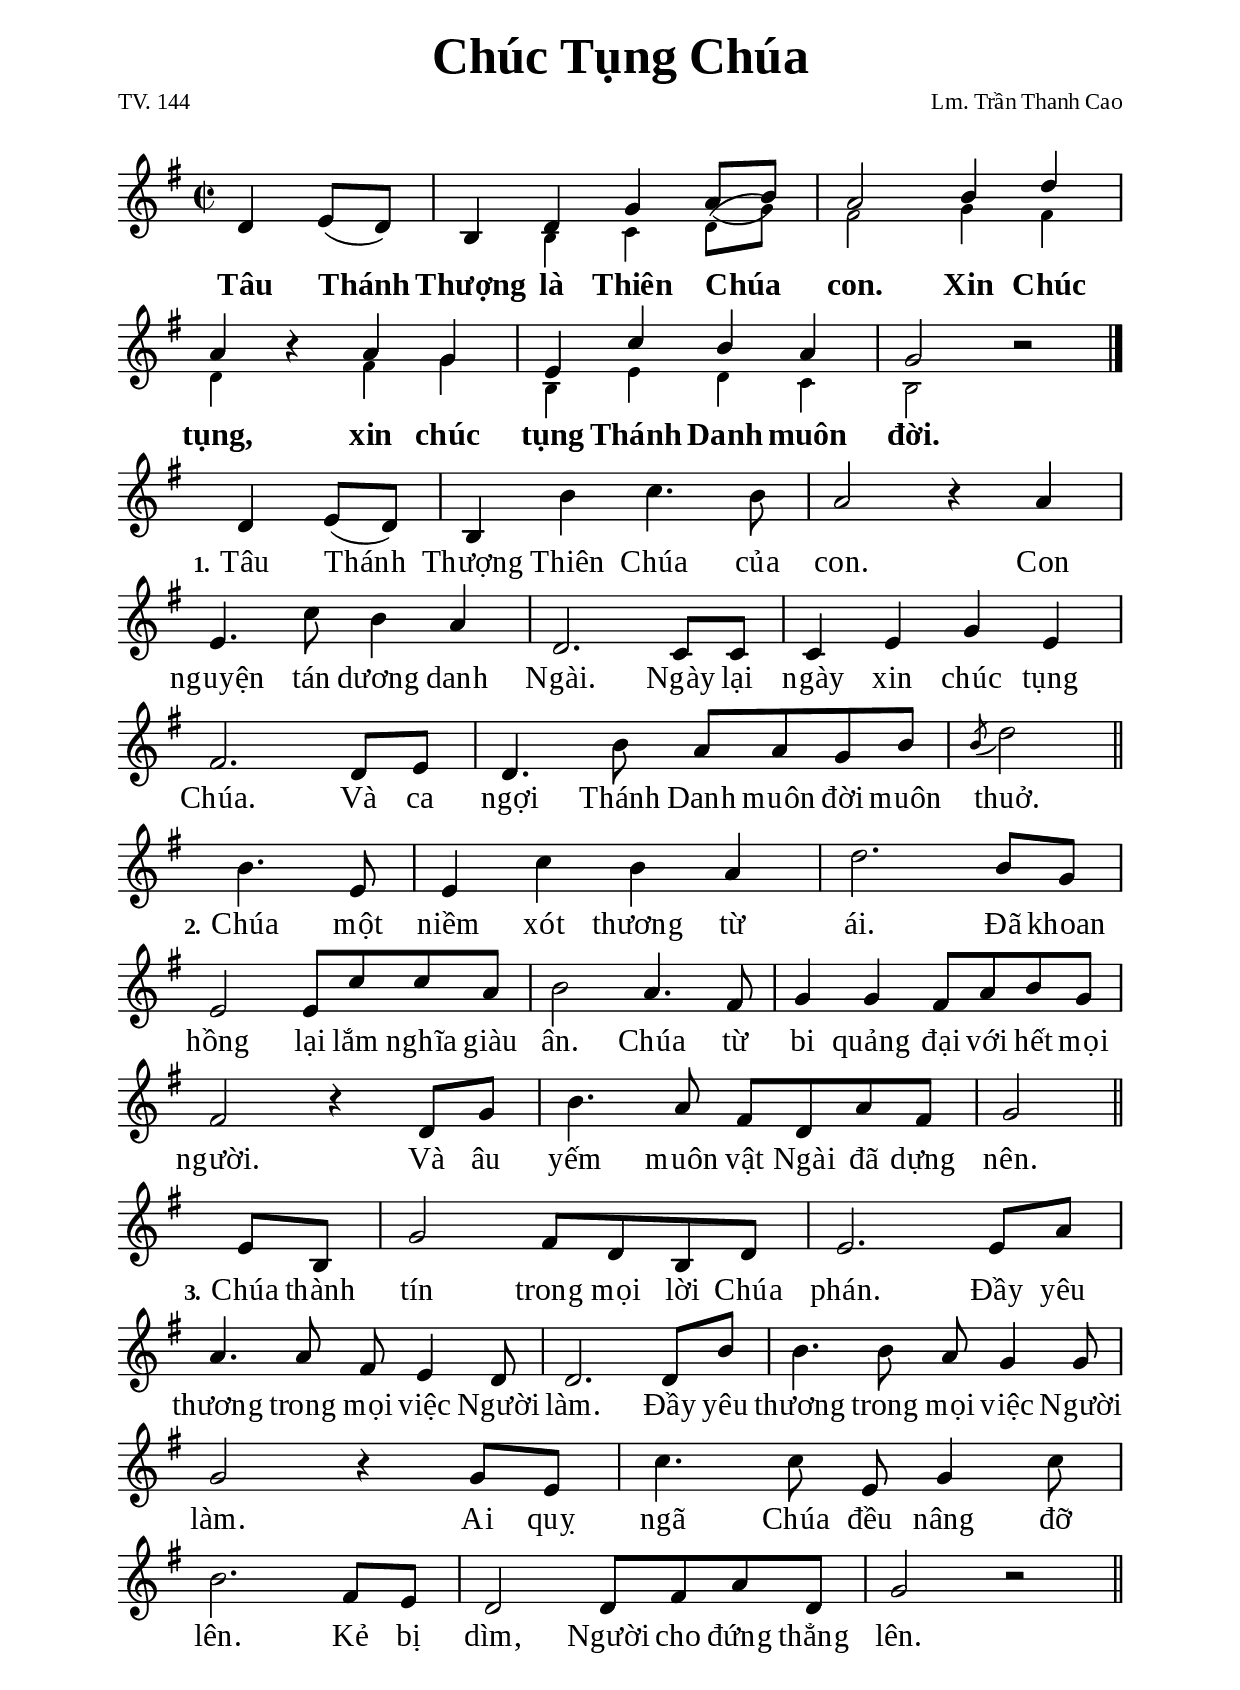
% Cài đặt chung
\version "2.20.0"
\include "english.ly"

\header {
  title = \markup { \fontsize #3 "Chúc Tụng Chúa" }
  poet = "TV. 144"
  composer = "Lm. Trần Thanh Cao"
  arranger = " "
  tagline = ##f
}

\paper {
  #(set-paper-size "a4")
  top-margin = 10\mm
  bottom-margin = 10\mm
  left-margin = 20\mm
  right-margin = 20\mm
  indent = #0
  #(define fonts
    (make-pango-font-tree
      "Liberation Serif"
      "Liberation Serif"
      "Liberation Serif"
      (/ 20 20)))
  page-count = #1
}

% Nhạc điệp khúc
nhacDiepKhucSop = \relative c' {
  \partial 2 d4 e8 _(d) |
  b4 d g a8 _(b) |
  a2 b4 d |
  a r a g |
  e c' b a |
  g2 r \bar "|."
}

nhacDiepKhucBas = \relative c' {
  \override NoteHead.font-size = #-2
  \skip 2
  \skip 4 b4 c d8 ^(g) |
  fs2 g4 fs |
  d r fs g |
  b, e d c |
  b2 r
}

% Nhạc phiên khúc
nhacPhienKhucMot = \relative c' {
  \partial 2 d4 e8 (d) |
  b4 b' c4. b8 |
  a2 r4 a |
  e4. c'8 b4 a |
  d,2. c8 c |
  c4 e g e |
  fs2. d8 e |
  d4. b'8 a a g b |
  \acciaccatura b8 d2 \bar "||"
}

nhacPhienKhucHai = \relative c'' {
  \partial 2 b4. e,8 |
  e4 c' b a |
  d2. b8 g |
  e2 e8 c' c a |
  b2 a4. fs8 |
  g4 g fs8 a b g |
  fs2 r4 d8 g |
  b4. a8 fs d a' fs |
  g2 \bar "||"
}

nhacPhienKhucBa = \relative c' {
  \partial 4 e8 b |
  g'2 fs8 d b d |
  e2. e8 a |
  a4. a8 fs e4 d8 |
  d2. d8 b' |
  b4. b8 a g4 g8 |
  g2 r4 g8 e |
  c'4. c8 e, g4 c8 |
  b2. fs8 e |
  d2 d8 fs a d, |
  g2 r \bar "||"
}

% Lời điệp khúc
loiDiepKhuc = \lyricmode {
  \override Lyrics.LyricText.font-series = #'bold
  Tâu Thánh Thượng là Thiên Chúa con.
  Xin Chúc tụng, xin chúc tụng Thánh Danh muôn đời.
}

% Lời phiên khúc
loiPhienKhucMot = \lyricmode {
  \set stanza = #"1."
  Tâu Thánh Thượng Thiên Chúa của con.
  Con nguyện tán dương danh Ngài.
  Ngày lại ngày xin chúc tụng Chúa.
  Và ca ngợi Thánh Danh muôn đời muôn thuở.
}

loiPhienKhucHai = \lyricmode {
  \set stanza = #"2."
  Chúa một niềm xót thương từ ái.
  Đã khoan hồng lại lắm nghĩa giàu ân.
  Chúa từ bi quảng đại với hết mọi người.
  Và âu yếm muôn vật Ngài đã dựng nên.
}

loiPhienKhucBa = \lyricmode {
  \set stanza = #"3."
  Chúa thành tín trong mọi lời Chúa phán.
  Đầy yêu thương trong mọi việc Người làm.
  Đầy yêu thương trong mọi việc Người làm.
  Ai quỵ ngã Chúa đều nâng đỡ lên.
  Kẻ bị dìm, Người cho đứng thẳng lên.
}


% Dàn trang
\score {
  \new ChoirStaff <<
    \new Staff = diepKhuc \with {
        \consists "Merge_rests_engraver"
        \magnifyStaff #(magstep +1)
      }
      <<
      \new Voice = beSop {
        \voiceOne \key g \major \time 2/2 \nhacDiepKhucSop
      }
      \new Voice = beBas {
        \voiceTwo \key g \major \time 2/2 \nhacDiepKhucBas
      }
    >>
    \new Lyrics \lyricsto beSop \loiDiepKhuc
  >>
  \layout {
    \override Lyrics.LyricText.font-series = #'bold
    \override Lyrics.LyricText.font-size = #+3
    \override Lyrics.LyricSpace.minimum-distance = #0.5
    \override Score.BarNumber.break-visibility = ##(#f #f #f)
    \override Score.SpacingSpanner.uniform-stretching = ##t
  }
}

\score {
  \new ChoirStaff <<
    \new Staff = phienKhuc \with {
        \magnifyStaff #(magstep +1)
      }
      <<
      \new Voice = beSop {
        \key g \major \time 2/2 \nhacPhienKhucMot
      }
    >>
    \new Lyrics \lyricsto beSop \loiPhienKhucMot
  >>
  \layout {
    \override Staff.TimeSignature.transparent = ##t
    \override Lyrics.LyricText.font-size = #+3
    \override Lyrics.LyricSpace.minimum-distance = #0.5
    \override Score.BarNumber.break-visibility = ##(#f #f #f)
    \override Score.SpacingSpanner.uniform-stretching = ##t
  }
}

\score {
  \new ChoirStaff <<
    \new Staff = phienKhuc \with {
        \magnifyStaff #(magstep +1)
      }
      <<
      \new Voice = beSop {
        \key g \major \time 2/2 \nhacPhienKhucHai
      }
    >>
    \new Lyrics \lyricsto beSop \loiPhienKhucHai
  >>
  \layout {
    \override Staff.TimeSignature.transparent = ##t
    \override Lyrics.LyricText.font-size = #+3
    \override Lyrics.LyricSpace.minimum-distance = #0.5
    \override Score.BarNumber.break-visibility = ##(#f #f #f)
    \override Score.SpacingSpanner.uniform-stretching = ##t
  }
}

\score {
  \new ChoirStaff <<
    \new Staff = phienKhuc \with {
        \magnifyStaff #(magstep +1)
      }
      <<
      \new Voice = beSop {
        \key g \major \time 2/2 \nhacPhienKhucBa
      }
    >>
    \new Lyrics \lyricsto beSop \loiPhienKhucBa
  >>
  \layout {
    \override Staff.TimeSignature.transparent = ##t
    \override Lyrics.LyricText.font-size = #+3
    \override Lyrics.LyricSpace.minimum-distance = #0.5
    \override Score.BarNumber.break-visibility = ##(#f #f #f)
    \override Score.SpacingSpanner.uniform-stretching = ##t
  }
}
